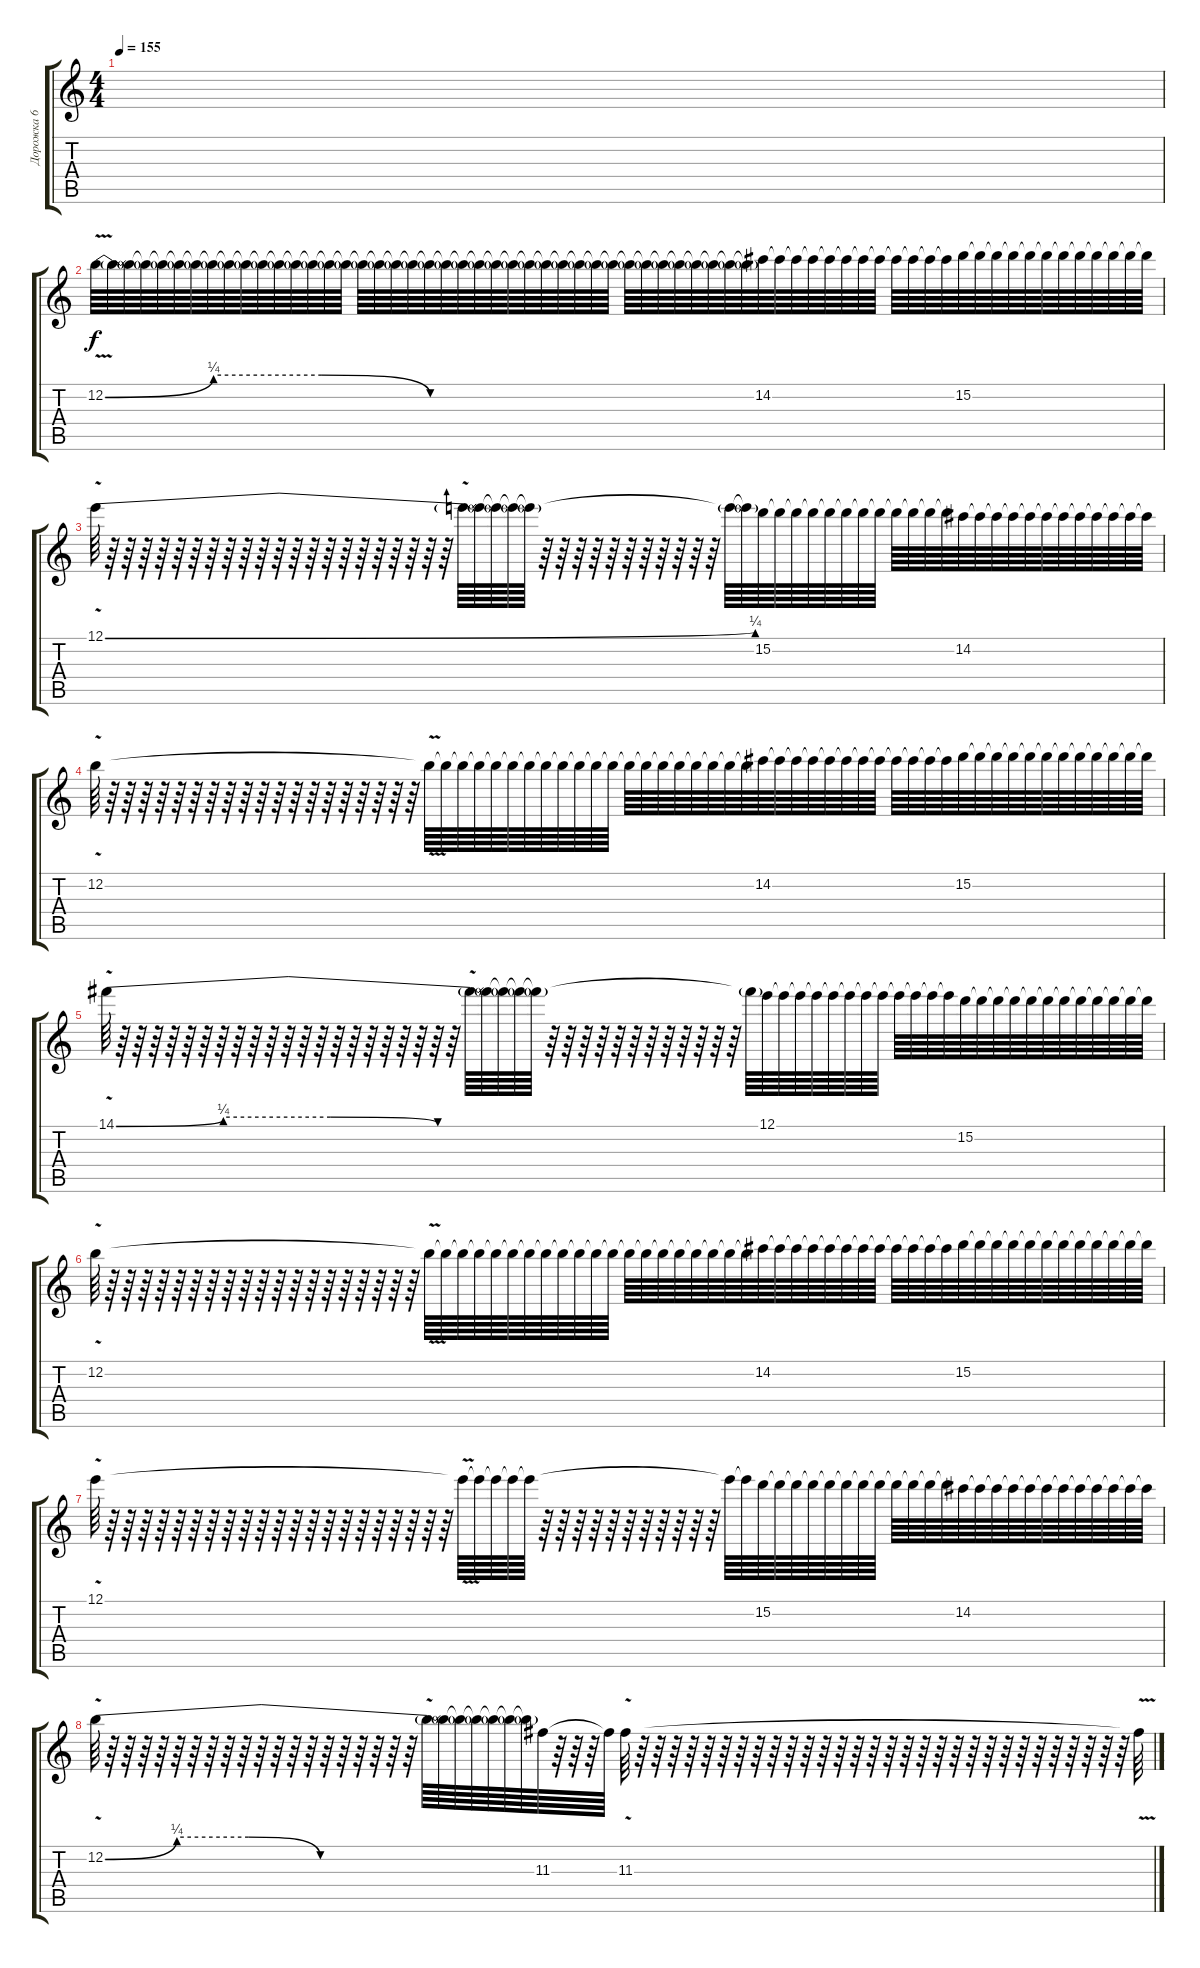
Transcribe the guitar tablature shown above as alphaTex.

\track ("Дорожка 6" "Дорожка 6") {instrument distortionguitar}
\staff {score tabs}
\tuning (E4 B3 G3 D3 A2 E2) {hide}
\ts (4 4)
\tempo 155
\clef g2
\ks c
|
12.2{be (custom 0 0 10 1 20 1 30 0 60 0) v}.64 12.2{t}.64 12.2{t}.64 12.2{t}.64 12.2{t}.64 12.2{t}.64 12.2{t}.64 12.2{t}.64 12.2{t}.64 12.2{t}.64 12.2{t}.64 12.2{t}.64 12.2{t}.64 12.2{t}.64 12.2{t}.64 12.2{t}.64 12.2{t}.64 12.2{t}.64 12.2{t}.64 12.2{t}.64 12.2{t}.64 12.2{t}.64 12.2{t}.64 12.2{t}.64 12.2{t}.64 12.2{t}.64 12.2{t}.64 12.2{t}.64 12.2{t}.64 12.2{t}.64 12.2{t}.64 12.2{t}.64 12.2{t}.64 12.2{t}.64 12.2{t}.64 12.2{t}.64 12.2{t}.64 12.2{t}.64 12.2{t}.64 12.2{t}.64 14.2.64 14.2{t}.64 14.2{t}.64 14.2{t}.64 14.2{t}.64 14.2{t}.64 14.2{t}.64 14.2{t}.64 14.2{t}.64 14.2{t}.64 14.2{t}.64 14.2{t}.64 15.2.64 15.2{t}.64 15.2{t}.64 15.2{t}.64 15.2{t}.64 15.2{t}.64 15.2{t}.64 15.2{t}.64 15.2{t}.64 15.2{t}.64 15.2{t}.64 15.2{t}.64 |
12.1{be (bend 0 0 60 1) v}.64 r.64 r.64 r.64 r.64 r.64 r.64 r.64 r.64 r.64 r.64 r.64 r.64 r.64 r.64 r.64 r.64 r.64 r.64 r.64 r.64 r.64 12.1{t}.64 12.1{t}.64 12.1{t}.64 12.1{t}.64 12.1{t}.64 r.64 r.64 r.64 r.64 r.64 r.64 r.64 r.64 r.64 r.64 r.64 12.1{t}.64 12.1{t}.64 15.2.64 15.2{t}.64 15.2{t}.64 15.2{t}.64 15.2{t}.64 15.2{t}.64 15.2{t}.64 15.2{t}.64 15.2{t}.64 15.2{t}.64 15.2{t}.64 15.2{t}.64 14.2.64 14.2{t}.64 14.2{t}.64 14.2{t}.64 14.2{t}.64 14.2{t}.64 14.2{t}.64 14.2{t}.64 14.2{t}.64 14.2{t}.64 14.2{t}.64 14.2{t}.64 |
12.2{v}.64 r.64 r.64 r.64 r.64 r.64 r.64 r.64 r.64 r.64 r.64 r.64 r.64 r.64 r.64 r.64 r.64 r.64 r.64 r.64 12.2{t}.64 12.2{t}.64 12.2{t}.64 12.2{t}.64 12.2{t}.64 12.2{t}.64 12.2{t}.64 12.2{t}.64 12.2{t}.64 12.2{t}.64 12.2{t}.64 12.2{t}.64 12.2{t}.64 12.2{t}.64 12.2{t}.64 12.2{t}.64 12.2{t}.64 12.2{t}.64 12.2{t}.64 12.2{t}.64 14.2.64 14.2{t}.64 14.2{t}.64 14.2{t}.64 14.2{t}.64 14.2{t}.64 14.2{t}.64 14.2{t}.64 14.2{t}.64 14.2{t}.64 14.2{t}.64 14.2{t}.64 15.2.64 15.2{t}.64 15.2{t}.64 15.2{t}.64 15.2{t}.64 15.2{t}.64 15.2{t}.64 15.2{t}.64 15.2{t}.64 15.2{t}.64 15.2{t}.64 15.2{t}.64 |
14.1{be (custom 0 0 10 1 20 1 30 0 60 0) v}.64 r.64 r.64 r.64 r.64 r.64 r.64 r.64 r.64 r.64 r.64 r.64 r.64 r.64 r.64 r.64 r.64 r.64 r.64 r.64 r.64 r.64 14.1{t}.64 14.1{t}.64 14.1{t}.64 14.1{t}.64 14.1{t}.64 r.64 r.64 r.64 r.64 r.64 r.64 r.64 r.64 r.64 r.64 r.64 r.64 14.1{t}.64 12.1.64 12.1{t}.64 12.1{t}.64 12.1{t}.64 12.1{t}.64 12.1{t}.64 12.1{t}.64 12.1{t}.64 12.1{t}.64 12.1{t}.64 12.1{t}.64 12.1{t}.64 15.2.64 15.2{t}.64 15.2{t}.64 15.2{t}.64 15.2{t}.64 15.2{t}.64 15.2{t}.64 15.2{t}.64 15.2{t}.64 15.2{t}.64 15.2{t}.64 15.2{t}.64 |
12.2{v}.64 r.64 r.64 r.64 r.64 r.64 r.64 r.64 r.64 r.64 r.64 r.64 r.64 r.64 r.64 r.64 r.64 r.64 r.64 r.64 12.2{t}.64 12.2{t}.64 12.2{t}.64 12.2{t}.64 12.2{t}.64 12.2{t}.64 12.2{t}.64 12.2{t}.64 12.2{t}.64 12.2{t}.64 12.2{t}.64 12.2{t}.64 12.2{t}.64 12.2{t}.64 12.2{t}.64 12.2{t}.64 12.2{t}.64 12.2{t}.64 12.2{t}.64 12.2{t}.64 14.2.64 14.2{t}.64 14.2{t}.64 14.2{t}.64 14.2{t}.64 14.2{t}.64 14.2{t}.64 14.2{t}.64 14.2{t}.64 14.2{t}.64 14.2{t}.64 14.2{t}.64 15.2.64 15.2{t}.64 15.2{t}.64 15.2{t}.64 15.2{t}.64 15.2{t}.64 15.2{t}.64 15.2{t}.64 15.2{t}.64 15.2{t}.64 15.2{t}.64 15.2{t}.64 |
12.1{v}.64 r.64 r.64 r.64 r.64 r.64 r.64 r.64 r.64 r.64 r.64 r.64 r.64 r.64 r.64 r.64 r.64 r.64 r.64 r.64 r.64 r.64 12.1{t}.64 12.1{t}.64 12.1{t}.64 12.1{t}.64 12.1{t}.64 r.64 r.64 r.64 r.64 r.64 r.64 r.64 r.64 r.64 r.64 r.64 12.1{t}.64 12.1{t}.64 15.2.64 15.2{t}.64 15.2{t}.64 15.2{t}.64 15.2{t}.64 15.2{t}.64 15.2{t}.64 15.2{t}.64 15.2{t}.64 15.2{t}.64 15.2{t}.64 15.2{t}.64 14.2.64 14.2{t}.64 14.2{t}.64 14.2{t}.64 14.2{t}.64 14.2{t}.64 14.2{t}.64 14.2{t}.64 14.2{t}.64 14.2{t}.64 14.2{t}.64 14.2{t}.64 |
12.2{be (custom 0 0 10 1 20 1 30 0 60 0) v}.64 r.64 r.64 r.64 r.64 r.64 r.64 r.64 r.64 r.64 r.64 r.64 r.64 r.64 r.64 r.64 r.64 r.64 r.64 r.64 12.2{t}.64 12.2{t}.64 12.2{t}.64 12.2{t}.64 12.2{t}.64 12.2{t}.64 12.2{t}.64 11.3.64 r.64 r.64 r.64 11.3{t}.64 11.3{v}.64 r.64 r.64 r.64 r.64 r.64 r.64 r.64 r.64 r.64 r.64 r.64 r.64 r.64 r.64 r.64 r.64 r.64 r.64 r.64 r.64 r.64 r.64 r.64 r.64 r.64 r.64 r.64 r.64 r.64 r.64 11.3{t}.64
